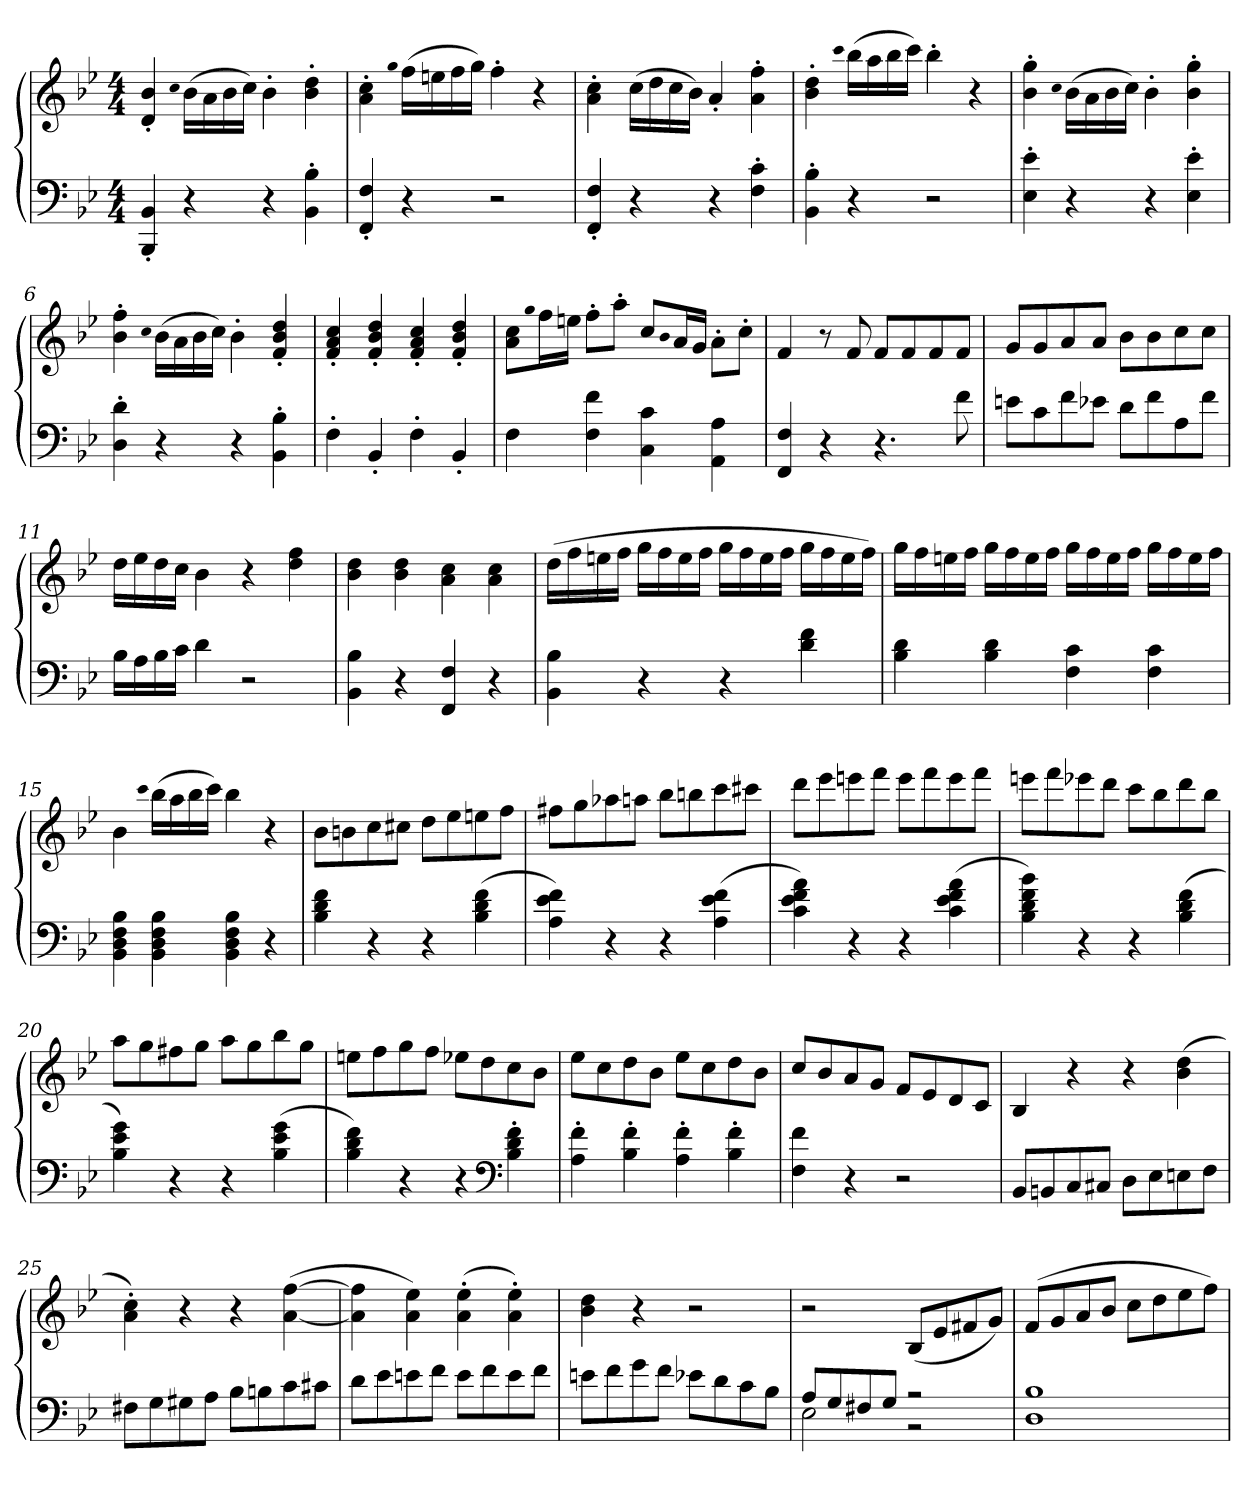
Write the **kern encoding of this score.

**kern	**kern
*part1	*part1
*staff2	*staff1
*clefF4	*clefG2
*k[b-e-]	*k[b-e-]
*M4/4	*M4/4
=	=
4BBB-' 4BB-'	4d' 4b-'
.	qcc
4r	(16b-LL
.	16a
.	16b-
.	16ccJJ)
4r	4b-'
4BB-' 4B-'	4b-' 4dd'
=2	=2
4FF' 4F'	4a' 4cc'
.	qgg
4r	(16ffLL
.	16een
.	16ff
.	16ggJJ)
2r	4ff'
.	4r
=3	=3
4FF' 4F'	4a' 4cc'
4r	(16ccLL
.	16dd
.	16cc
.	16b-JJ)
4r	4a'
4F' 4c'	4a' 4ff'
=4	=4
4BB-' 4B-'	4b-' 4dd'
.	qccc
4r	(16bb-LL
.	16aa
.	16bb-
.	16cccJJ)
2r	4bb-'
.	4r
=5	=5
4E-' 4e-'	4b-' 4gg'
.	qcc
4r	(16b-LL
.	16a
.	16b-
.	16ccJJ)
4r	4b-'
4E-' 4e-'	4b-' 4gg'
=6	=6
4D' 4d'	4b-' 4ff'
.	qcc
4r	(16b-LL
.	16a
.	16b-
.	16ccJJ)
4r	4b-'
4BB-' 4B-'	4f' 4b-' 4dd'
=7	=7
4F'	4f' 4a' 4cc'
4BB-'	4f' 4b-' 4dd'
4F'	4f' 4a' 4cc'
4BB-'	4f' 4b-' 4dd'
=8	=8
4F	8a 8ccL
.	qgg
.	16ffL
.	16eenJJ
4F 4f	8ff'L
.	8aa'J
4C 4c	8ccL
.	qb-
.	16aL
.	16gJJ
4AA 4A	8a'L
.	8cc'J
=9	=9
4FF 4F	4f
4r	8r
.	8f
4.r	8fL
.	8f
.	8f
8f	8fJ
=10	=10
8enL	8gL
8c	8g
8f	8a
8e-XJ	8aJ
8dL	8b-L
8f	8b-
8A	8cc
8fJ	8ccJ
=11	=11
16B-LL	16ddLL
16A	16ee-
16B-	16dd
16cJJ	16ccJJ
4d	4b-
2r	4r
.	4dd 4ff
=12	=12
4BB- 4B-	4b- 4dd
4r	4b- 4dd
4FF 4F	4a 4cc
4r	4a 4cc
=13	=13
4BB- 4B-	(16ddLL
.	16ff
.	16een
.	16ffJJ
4r	16ggLL
.	16ff
.	16ee
.	16ffJJ
4r	16ggLL
.	16ff
.	16ee
.	16ffJJ
4d 4f	16ggLL
.	16ff
.	16ee
.	16ffJJ)
=14	=14
4B- 4d	16ggLL
.	16ff
.	16een
.	16ffJJ
4B- 4d	16ggLL
.	16ff
.	16ee
.	16ffJJ
4F 4c	16ggLL
.	16ff
.	16ee
.	16ffJJ
4F 4c	16ggLL
.	16ff
.	16ee
.	16ffJJ
=15	=15
4BB- 4D 4F 4B-	4b-
.	qccc
4BB- 4D 4F 4B-	(16bb-LL
.	16aa
.	16bb-
.	16cccJJ)
4BB- 4D 4F 4B-	4bb-
4r	4r
=16	=16
4B- 4d 4f	8b-L
.	8bn
4r	8cc
.	8cc#XJ
4r	8ddL
.	8ee-
(4B- 4d 4f	8een
.	8ffJ
=17	=17
4A 4e- 4f)	8ff#XL
.	8gg
4r	8aa-X
.	8aanJ
4r	8bb-L
.	8bbn
(4A 4e- 4f	8ccc
.	8ccc#XJ
=18	=18
4c 4e- 4f 4a)	8dddL
.	8eee-
4r	8eeen
.	8fffJ
4r	8eeeL
.	8fff
(4c 4e- 4f 4a	8eee
.	8fffJ
=19	=19
4B- 4d 4f 4b-)	8eeenL
.	8fff
4r	8eee-X
.	8dddJ
4r	8cccL
.	8bb-
(4B- 4d 4f	8ddd
.	8bb-J
=20	=20
4B- 4e- 4g)	8aaL
.	8gg
4r	8ff#X
.	8ggJ
4r	8aaL
.	8gg
(4B- 4e- 4g	8bb-
.	8ggJ
=21	=21
4B- 4d 4f)	8eenL
.	8ff
4r	8gg
.	8ffJ
4r	8ee-XL
.	8dd
*clefF4	*
4B-' 4d' 4f'	8cc
.	8b-J
=22	=22
4A' 4f'	8ee-L
.	8cc
4B-' 4f'	8dd
.	8b-J
4A' 4f'	8ee-L
.	8cc
4B-' 4f'	8dd
.	8b-J
=23	=23
4F 4f	8ccL
.	8b-
4r	8a
.	8gJ
2r	8fL
.	8e-
.	8d
.	8cJ
=24	=24
8BB-L	4B-
8BBn	.
8C	4r
8C#XJ	.
8DL	4r
8E-	.
8En	(4b- 4dd
8FJ	.
=25	=25
8F#XL	4a' 4cc')
8G	.
8G#X	4r
8AJ	.
8B-L	4r
8Bn	.
8c	([4a [4ff
8c#XJ	.
=26	=26
8dL	4a] 4ff]
8e-	.
8en	4a 4ee-)
8fJ	.
8eL	(4a' 4ee-'
8f	.
8e	4a' 4ee-')
8fJ	.
=27	=27
8enL	4b- 4dd
8f	.
8g	4r
8fJ	.
8e-XL	2r
8d	.
8c	.
8B-J	.
=28	=28
*^	*
8AL	2E-	2r
8G	.	.
8F#X	.	.
8GJ	.	.
2r	2r	(8B-L
.	.	8e-
.	.	8f#X
.	.	8gJ)
*v	*v	*
=29	=29
1D 1B-	(8fL
.	8g
.	8a
.	8b-J
.	8ccL
.	8dd
.	8ee-
.	8ffJ)
=	=
*-	*-
